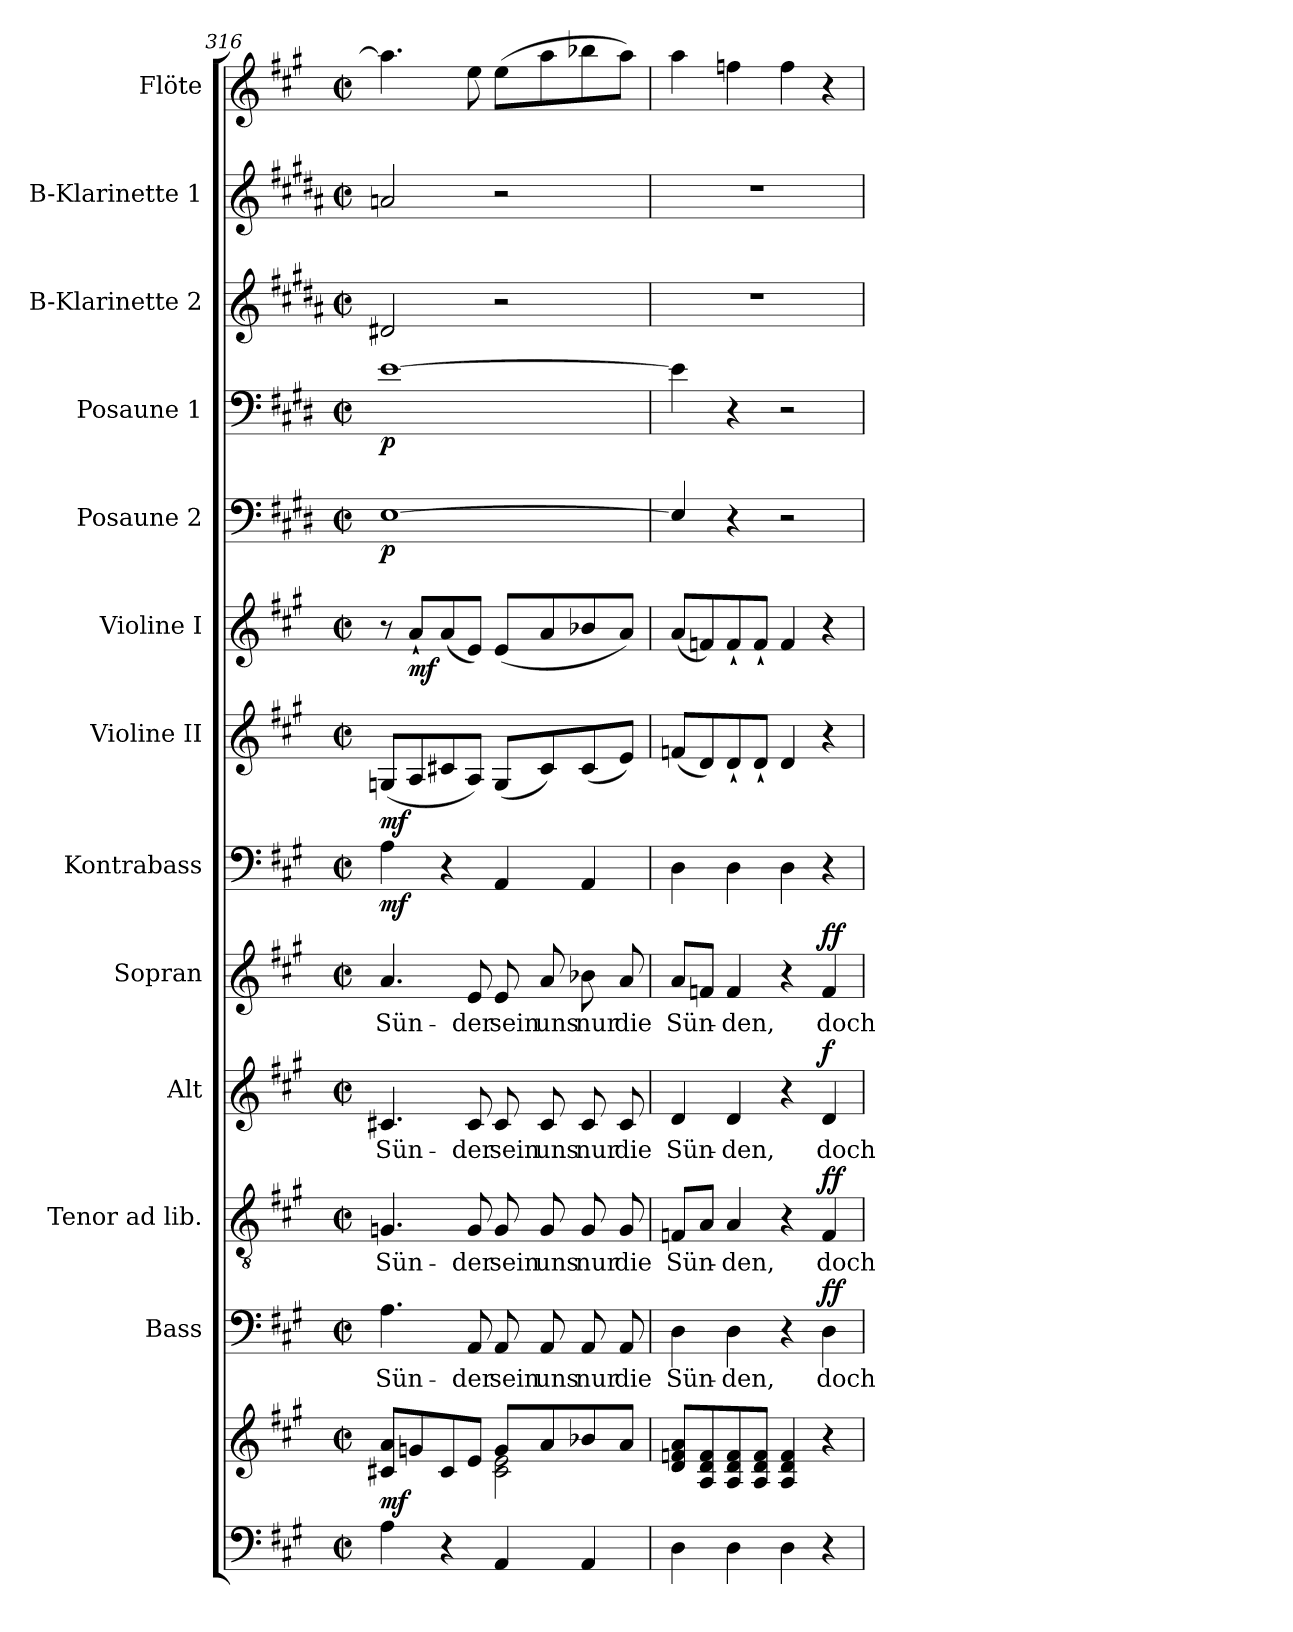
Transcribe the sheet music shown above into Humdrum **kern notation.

**kern	**kern	**dynam	**kern	**text	**dynam	**kern	**text	**dynam	**kern	**text	**dynam	**kern	**text	**dynam	**kern	**dynam	**kern	**dynam	**kern	**dynam	**kern	**dynam	**kern	**dynam	**kern	**kern	**kern
*part13	*part13	*part13	*part12	*part12	*part12	*part11	*part11	*part11	*part10	*part10	*part10	*part9	*part9	*part9	*part8	*part8	*part7	*part7	*part6	*part6	*part5	*part5	*part4	*part4	*part3	*part2	*part1
*staff14	*staff13	*staff13/14	*staff12	*staff12	*staff12	*staff11	*staff11	*staff11	*staff10	*staff10	*staff10	*staff9	*staff9	*staff9	*staff8	*staff8	*staff7	*staff7	*staff6	*staff6	*staff5	*staff5	*staff4	*staff4	*staff3	*staff2	*staff1
*	*	*	*I"Bass	*	*	*I"Tenor ad lib.	*	*	*I"Alt	*	*	*I"Sopran	*	*	*I"Kontrabass	*	*I"Violine II	*	*I"Violine I	*	*I"Posaune 2	*	*I"Posaune 1	*	*I"B-Klarinette 2	*I"B-Klarinette 1	*I"Flöte
*	*	*	*I'B.	*	*	*I'T.	*	*	*I'A.	*	*	*I'S.	*	*	*I'Kb.	*	*I'Vl. II	*	*I'Vl. I	*	*I'Pos 2	*	*I'Pos. 1	*	*I'B Kl. 2	*I'B Kl. 1	*I'Fl.
!!LO:PB:g=z
*clefF4	*clefG2	*	*clefF4	*	*	*clefGv2	*	*	*clefG2	*	*	*clefG2	*	*	*clefF4	*	*clefG2	*	*clefG2	*	*clefF4	*	*clefF4	*	*clefG2	*clefG2	*clefG2
*	*	*	*	*	*	*	*	*	*	*	*	*	*	*	*ITrd7c12	*	*	*	*	*	*ITrd4c7	*	*ITrd4c7	*	*ITrd1c2	*ITrd1c2	*
*k[f#c#g#]	*k[f#c#g#]	*	*k[f#c#g#]	*	*	*k[f#c#g#]	*	*	*k[f#c#g#]	*	*	*k[f#c#g#]	*	*	*k[f#c#g#]	*	*k[f#c#g#]	*	*k[f#c#g#]	*	*k[f#c#g#]	*	*k[f#c#g#]	*	*k[f#c#g#]	*k[f#c#g#]	*k[f#c#g#]
*A:	*A:	*	*A:	*	*	*A:	*	*	*A:	*	*	*A:	*	*	*A:	*	*A:	*	*A:	*	*A:	*	*A:	*	*A:	*A:	*A:
*M2/2	*M2/2	*	*M2/2	*	*	*M2/2	*	*	*M2/2	*	*	*M2/2	*	*	*M2/2	*	*M2/2	*	*M2/2	*	*M2/2	*	*M2/2	*	*M2/2	*M2/2	*M2/2
*met(c|)	*met(c|)	*	*met(c|)	*	*	*met(c|)	*	*	*met(c|)	*	*	*met(c|)	*	*	*met(c|)	*	*met(c|)	*	*met(c|)	*	*met(c|)	*	*met(c|)	*	*met(c|)	*met(c|)	*met(c|)
=316	=316	=316	=316	=316	=316	=316	=316	=316	=316	=316	=316	=316	=316	=316	=316	=316	=316	=316	=316	=316	=316	=316	=316	=316	=316	=316	=316
*	*^	*	*	*	*	*	*	*	*	*	*	*	*	*	*	*	*	*	*	*	*	*	*	*	*	*	*
!	!	!	!LO:DY:b	!	!LO:LY:b	!	!	!LO:LY:b	!	!	!LO:LY:b	!	!	!LO:LY:b	!	!	!LO:DY:b	!	!LO:DY:b	!	!	!	!LO:DY:b	!	!LO:DY:b	!	!	!
4A\	8c#X/ 8a/L	2ryy	mf	4.A\	Sün-	.	4.Gn/	Sün-	.	4.c#X/	Sün-	.	4.a/	Sün-	.	4AA\	mf	(<8Gn/L	mf	8r	.	[1AA	p	[1A	p	2c#X/	2gn/	4.aa\]
!	!	!	!	!	!	!	!	!	!	!	!	!	!	!	!	!	!	!	!	!	!LO:DY:b	!	!	!	!	!	!	!
.	8gn/	.	.	.	.	.	.	.	.	.	.	.	.	.	.	.	.	8A/	.	8a`</L	mf	.	.	.	.	.	.	.
4r	8c#/	.	.	.	.	.	.	.	.	.	.	.	.	.	.	4r	.	8c#X/	.	(<8a/	.	.	.	.	.	.	.	.
!	!	!	!	!	!LO:LY:b	!	!	!LO:LY:b	!	!	!LO:LY:b	!	!	!LO:LY:b	!	!	!	!	!	!	!	!	!	!	!	!	!	!
.	8e/J	.	.	8AA/	-der	.	8G/	-der	.	8c#/	-der	.	8e/	-der	.	.	.	8A/J)	.	8e/J)	.	.	.	.	.	.	.	8ee\
!	!	!	!	!	!LO:LY:b	!	!	!LO:LY:b	!	!	!LO:LY:b	!	!	!LO:LY:b	!	!	!	!	!	!	!	!	!	!	!	!	!	!
4AA/	8g/L	2c#\ 2e\	.	8AA/	sein	.	8G/	sein	.	8c#/	sein	.	8e/	sein	.	4AAA/	.	(<8G/L	.	(<8e/L	.	.	.	.	.	2r	2r	(>8ee\L
!	!	!	!	!	!LO:LY:b	!	!	!LO:LY:b	!	!	!LO:LY:b	!	!	!LO:LY:b	!	!	!	!	!	!	!	!	!	!	!	!	!	!
.	8a/	.	.	8AA/	uns	.	8G/	uns	.	8c#/	uns	.	8a/	uns	.	.	.	8c#/)	.	8a/	.	.	.	.	.	.	.	8aa\
!	!	!	!	!	!LO:LY:b	!	!	!LO:LY:b	!	!	!LO:LY:b	!	!	!LO:LY:b	!	!	!	!	!	!	!	!	!	!	!	!	!	!
4AA/	8b-X/	.	.	8AA/	nur	.	8G/	nur	.	8c#/	nur	.	8b-X\	nur	.	4AAA/	.	(<8c#/	.	8b-X/	.	.	.	.	.	.	.	8bb-X\
!	!	!	!	!	!LO:LY:b	!	!	!LO:LY:b	!	!	!LO:LY:b	!	!	!LO:LY:b	!	!	!	!	!	!	!	!	!	!	!	!	!	!
.	8a/J	.	.	8AA/	die	.	8G/	die	.	8c#/	die	.	8a/	die	.	.	.	8e/J)	.	8a/J)	.	.	.	.	.	.	.	8aa\J)
*	*v	*v	*	*	*	*	*	*	*	*	*	*	*	*	*	*	*	*	*	*	*	*	*	*	*	*	*	*
=317	=317	=317	=317	=317	=317	=317	=317	=317	=317	=317	=317	=317	=317	=317	=317	=317	=317	=317	=317	=317	=317	=317	=317	=317	=317	=317	=317
!	!	!	!	!LO:LY:b	!	!	!LO:LY:b	!	!	!LO:LY:b	!	!	!LO:LY:b	!	!	!	!	!	!	!	!	!	!	!	!	!	!
4D\	8d/ 8fn/ 8a/L	.	4D\	Sün-	.	8Fn/L	Sün-	.	4d/	Sün-	.	8a/L	Sün-	.	4DD\	.	(<8fn/L	.	(<8a/L	.	4AA/]	.	4A\]	.	1r	1r	4aa\
.	8A/ 8d/ 8f/	.	.	.	.	8A/J	.	.	.	.	.	8fn/J	.	.	.	.	8d/)	.	8fn/)	.	.	.	.	.	.	.	.
!	!	!	!	!LO:LY:b	!	!	!LO:LY:b	!	!	!LO:LY:b	!	!	!LO:LY:b	!	!	!	!	!	!	!	!	!	!	!	!	!	!
4D\	8A/ 8d/ 8f/	.	4D\	-den,	.	4A/	-den,	.	4d/	-den,	.	4f/	-den,	.	4DD\	.	8d`</	.	8f`</	.	4r	.	4r	.	.	.	4ffn\
.	8A/ 8d/ 8f/J	.	.	.	.	.	.	.	.	.	.	.	.	.	.	.	8d`</J	.	8f`</J	.	.	.	.	.	.	.	.
4D\	4A/ 4d/ 4f/	.	4r	.	.	4r	.	.	4r	.	.	4r	.	.	4DD\	.	4d/	.	4f/	.	2r	.	2r	.	.	.	4ff\
!	!	!	!	!LO:LY:b	!LO:DY:a	!	!LO:LY:b	!LO:DY:a	!	!LO:LY:b	!LO:DY:a	!	!LO:LY:b	!LO:DY:a	!	!	!	!	!	!	!	!	!	!	!	!	!
4r	4r	.	4D\	doch	ff	4F/	doch	ff	4d/	doch	f	4f/	doch	ff	4r	.	4r	.	4r	.	.	.	.	.	.	.	4r
=	=	=	=	=	=	=	=	=	=	=	=	=	=	=	=	=	=	=	=	=	=	=	=	=	=	=	=
*-	*-	*-	*-	*-	*-	*-	*-	*-	*-	*-	*-	*-	*-	*-	*-	*-	*-	*-	*-	*-	*-	*-	*-	*-	*-	*-	*-
